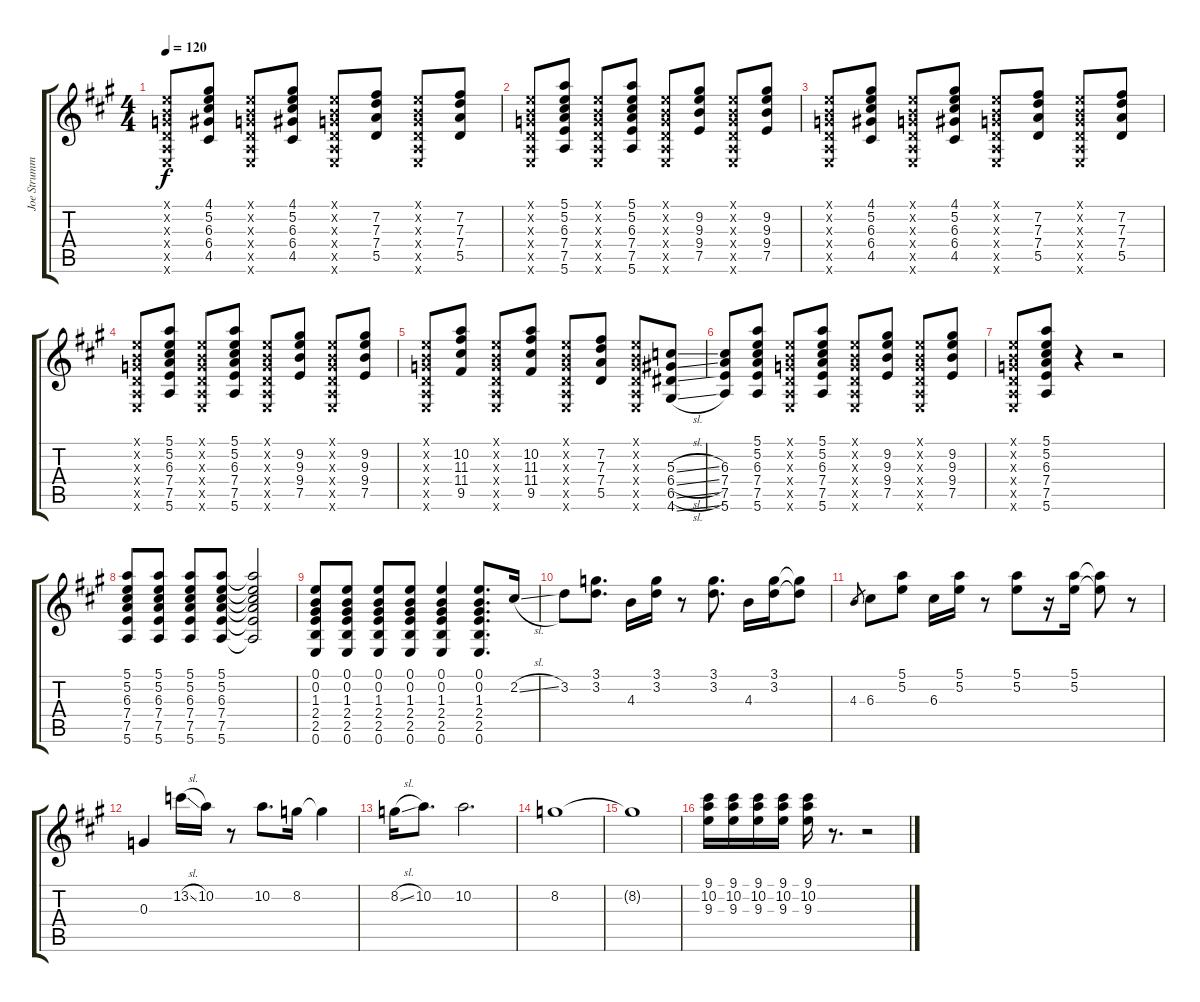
\track ("Joe Strummer - Rhythm Guitar" "Joe Strumm") {instrument overdrivenguitar}
\staff {score tabs}
\tuning (E4 B3 G3 D3 A2 E2) {hide}
\ts (4 4)
\tempo 120
\clef g2
\ks a
(0.1{x} 0.2{x} 0.3{x} 0.4{x} 0.5{x} 0.6{x}).8{dy f} (4.1 5.2 6.3 6.4 4.5).8 (0.1{x} 0.2{x} 0.3{x} 0.4{x} 0.5{x} 0.6{x}).8 (4.1 5.2 6.3 6.4 4.5).8 (0.1{x} 0.2{x} 0.3{x} 0.4{x} 0.5{x} 0.6{x}).8 (7.2 7.3 7.4 5.5).8 (0.1{x} 0.2{x} 0.3{x} 0.4{x} 0.5{x} 0.6{x}).8 (7.2 7.3 7.4 5.5).8 |
(0.1{x} 0.2{x} 0.3{x} 0.4{x} 0.5{x} 0.6{x}).8 (5.1 5.2 6.3 7.4 7.5 5.6).8 (0.1{x} 0.2{x} 0.3{x} 0.4{x} 0.5{x} 0.6{x}).8 (5.1 5.2 6.3 7.4 7.5 5.6).8 (0.1{x} 0.2{x} 0.3{x} 0.4{x} 0.5{x} 0.6{x}).8 (9.2 9.3 9.4 7.5).8 (0.1{x} 0.2{x} 0.3{x} 0.4{x} 0.5{x} 0.6{x}).8 (9.2 9.3 9.4 7.5).8 |
(0.1{x} 0.2{x} 0.3{x} 0.4{x} 0.5{x} 0.6{x}).8 (4.1 5.2 6.3 6.4 4.5).8 (0.1{x} 0.2{x} 0.3{x} 0.4{x} 0.5{x} 0.6{x}).8 (4.1 5.2 6.3 6.4 4.5).8 (0.1{x} 0.2{x} 0.3{x} 0.4{x} 0.5{x} 0.6{x}).8 (7.2 7.3 7.4 5.5).8 (0.1{x} 0.2{x} 0.3{x} 0.4{x} 0.5{x} 0.6{x}).8 (7.2 7.3 7.4 5.5).8 |
(0.1{x} 0.2{x} 0.3{x} 0.4{x} 0.5{x} 0.6{x}).8 (5.1 5.2 6.3 7.4 7.5 5.6).8 (0.1{x} 0.2{x} 0.3{x} 0.4{x} 0.5{x} 0.6{x}).8 (5.1 5.2 6.3 7.4 7.5 5.6).8 (0.1{x} 0.2{x} 0.3{x} 0.4{x} 0.5{x} 0.6{x}).8 (9.2 9.3 9.4 7.5).8 (0.1{x} 0.2{x} 0.3{x} 0.4{x} 0.5{x} 0.6{x}).8 (9.2 9.3 9.4 7.5).8 |
(0.1{x} 0.2{x} 0.3{x} 0.4{x} 0.5{x} 0.6{x}).8 (10.2 11.3 11.4 9.5).8 (0.1{x} 0.2{x} 0.3{x} 0.4{x} 0.5{x} 0.6{x}).8 (10.2 11.3 11.4 9.5).8 (0.1{x} 0.2{x} 0.3{x} 0.4{x} 0.5{x} 0.6{x}).8 (7.2 7.3 7.4 5.5).8 (0.1{x} 0.2{x} 0.3{x} 0.4{x} 0.5{x} 0.6{x}).8 (5.3{sl} 6.4{sl} 6.5{sl} 4.6{sl}).8 |
(6.3 7.4 7.5 5.6).8 (5.1 5.2 6.3 7.4 7.5 5.6).8 (0.1{x} 0.2{x} 0.3{x} 0.4{x} 0.5{x} 0.6{x}).8 (5.1 5.2 6.3 7.4 7.5 5.6).8 (0.1{x} 0.2{x} 0.3{x} 0.4{x} 0.5{x} 0.6{x}).8 (9.2 9.3 9.4 7.5).8 (0.1{x} 0.2{x} 0.3{x} 0.4{x} 0.5{x} 0.6{x}).8 (9.2 9.3 9.4 7.5).8 |
(0.1{x} 0.2{x} 0.3{x} 0.4{x} 0.5{x} 0.6{x}).8 (5.1 5.2 6.3 7.4 7.5 5.6).8 r.4 r.2 |
(5.1 5.2 6.3 7.4 7.5 5.6).8 (5.1 5.2 6.3 7.4 7.5 5.6).8 (5.1 5.2 6.3 7.4 7.5 5.6).8 (5.1 5.2 6.3 7.4 7.5 5.6).8 (5.1{t} 5.2{t} 6.3{t} 7.4{t} 7.5{t} 5.6{t}).2 |
(0.1 0.2 1.3 2.4 2.5 0.6).8 (0.1 0.2 1.3 2.4 2.5 0.6).8 (0.1 0.2 1.3 2.4 2.5 0.6).8 (0.1 0.2 1.3 2.4 2.5 0.6).8 (0.1 0.2 1.3 2.4 2.5 0.6).4 (0.1 0.2 1.3 2.4 2.5 0.6).8{d} 2.2{sl}.16 |
3.2.8 (3.1 3.2).8{d} 4.3.16 (3.1 3.2).16 r.8 (3.1 3.2).8{d} 4.3.16 (3.1 3.2).16 (3.1{t} 3.2{t}).8 |
4.3.8{gr} 6.3.8 (5.1 5.2).8 6.3.16 (5.1 5.2).16 r.8 (5.1 5.2).8 r.16 (5.1 5.2).16 (5.1{t} 5.2{t}).8 r.8 |
0.3.4 13.2{sl}.16 10.2.16 r.8 10.2.8{d} 8.2.16 8.2{t}.4 |
8.2{sl}.16 10.2.8{d} 10.2.2{d} |
8.2.1 |
8.2{t}.1 |
(9.1 10.2 9.3).16 (9.1 10.2 9.3).16 (9.1 10.2 9.3).16 (9.1 10.2 9.3).16 (9.1 10.2 9.3).16 r.8{d} r.2
